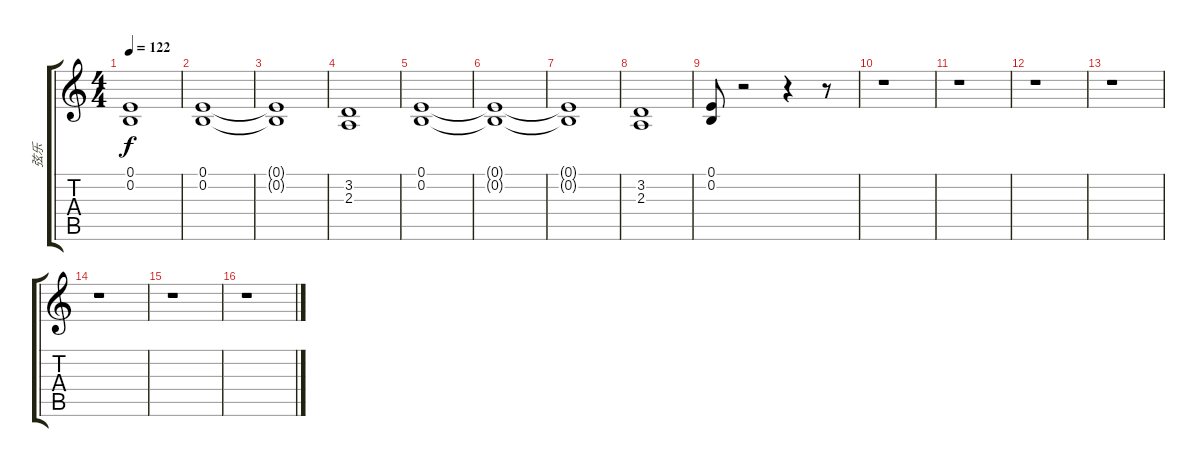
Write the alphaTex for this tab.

\track ("弦乐" "弦乐") {instrument stringensemble1}
\staff {score tabs}
\tuning (E4 B3 G3 D3 A2 E2) {hide}
\ts (4 4)
\tempo 122
\clef g2
\ks c
(0.1 0.2).1{dy f} |
(0.1 0.2).1 |
(0.1{t} 0.2{t}).1 |
(3.2 2.3).1 |
(0.1 0.2).1 |
(0.1{t} 0.2{t}).1 |
(0.1{t} 0.2{t}).1 |
(3.2 2.3).1 |
(0.1 0.2).8 r.2 r.4 r.8 |
r.1 |
r.1 |
r.1 |
r.1 |
r.1 |
r.1 |
r.1
